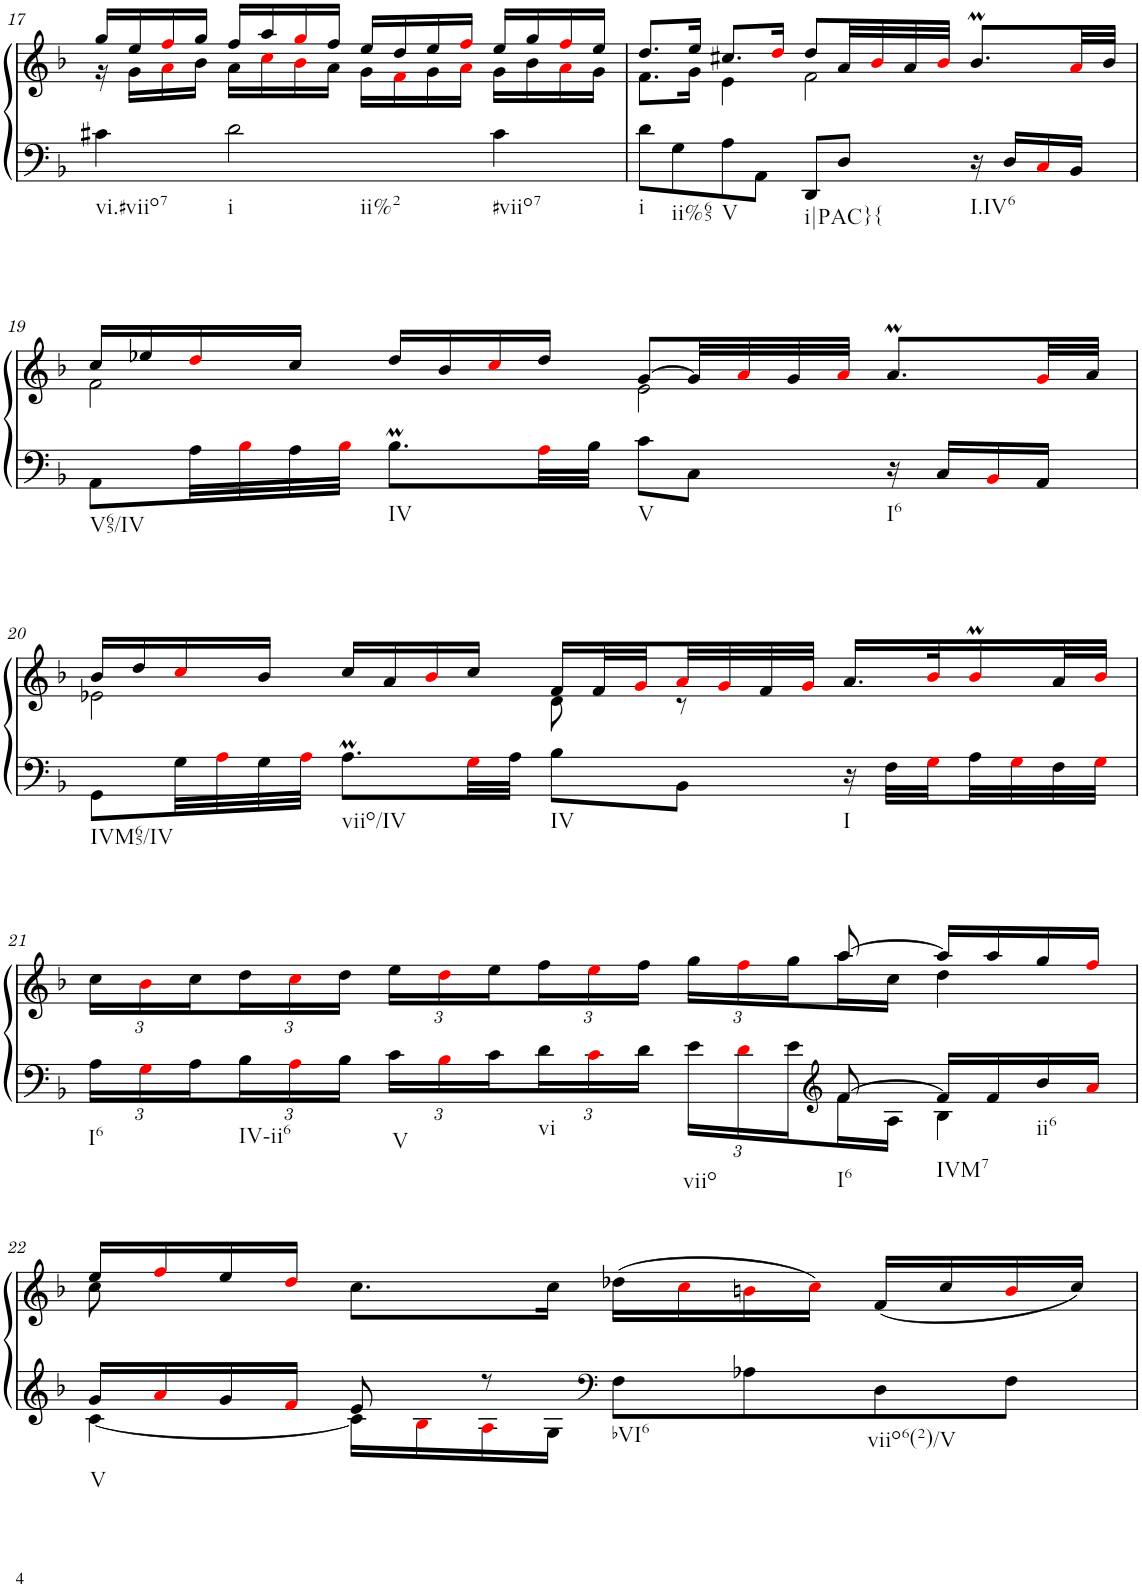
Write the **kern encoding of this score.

**kern	**kern
*part1	*part1
*staff2	*staff1
*I"Klavier linke Hand	*
!!LO:PB:g=z
*clefF4	*clefG2
*k[b-]	*k[b-]
*M4/4	*M4/4
=17	=17
*	*^
!LO:TX:b:t=vi.#viio7	!	!
4c#X\	16gg/LL	16r
.	16ee/	16g\LL
.	16ffi/	16ai\
.	16gg/JJ	16b-\JJ
!LO:TX:b:t=i	!	!
!LO:TX:b:t=ii%2	!	!
2d\	16ff/LL	16a\LL
.	16aa/	16cci\
.	16ggi/	16b-i\
.	16ff/JJ	16a\JJ
.	16ee/LL	16g\LL
.	16dd/	16fi\
.	16ee/	16g\
.	16ffi/JJ	16ai\JJ
!LO:TX:b:t=#viio7	!	!
4c#\	16ee/LL	16g\LL
.	16gg/	16b-\
.	16ffi/	16ai\
.	16ee/JJ	16g\JJ
=18	=18	=18
!LO:TX:b:t=i	!	!
8d\L	8.dd/L	8.f\L
!LO:TX:b:t=ii%65	!	!
8G\	.	.
.	16ee/Jk	16g\Jk
!LO:TX:b:t=V	!	!
8A\	8.cc#X/L	4e\
8AA\J	.	.
.	16ddi/Jk	.
!LO:TX:b:t=i|PAC}{	!	!
8DD/L	8dd/L	2f\
8D/J	32a/LL	.
.	32b-i/	.
.	32a/	.
.	32b-i/JJJ	.
!LO:TX:b:t=I.IV6	!	!
16r	8.b-M/L	.
16D/LL	.	.
16Ci/	.	.
16BB-/JJ	32ai/LL	.
.	32b-/JJJ	.
!!LO:LB:g=z	!!
=19	=19	=19
!LO:TX:b:t=V65/IV	!	!
8AA\L	16cc/LL	2f\
.	16ee-X/	.
32A\LL	16ddi/	.
32B-i\	.	.
32A\	16cc/JJ	.
32B-i\JJJ	.	.
!LO:TX:b:t=IV	!	!
8.B-M\L	16dd/LL	.
.	16b-/	.
.	16cci/	.
32Ai\LL	16dd/JJ	.
32B-\JJJ	.	.
!LO:TX:b:t=V	!	!
8c\L	[8g/L	2e\
8C\J	32g/LL]	.
.	32ai/	.
.	32g/	.
.	32ai/JJJ	.
!LO:TX:b:t=I6	!	!
16r	8.am/L	.
16C/LL	.	.
16BB-i/	.	.
16AA/JJ	32gi/LL	.
.	32a/JJJ	.
!!LO:LB:g=z	!!
=20	=20	=20
!LO:TX:b:t=IVM65/IV	!	!
8GG\L	16b-/LL	2e-X\
.	16dd/	.
32G\LL	16cci/	.
32Ai\	.	.
32G\	16b-/JJ	.
32Ai\JJJ	.	.
!LO:TX:b:t=viio/IV	!	!
8.Am\L	16cc/LL	.
.	16a/	.
.	16b-i/	.
32Gi\LL	16cc/JJ	.
32A\JJJ	.	.
!LO:TX:b:t=IV	!	!
8B-\L	16f/LL	8d\
.	32f/L	.
.	32gi/	.
8BB-\J	32ai/	8r
.	32gi/	.
.	32f/	.
.	32gi/JJJ	.
!LO:TX:b:t=I	!	!
16r	16.a/LL	4ryy
32F\LLL	.	.
32Gi\	32b-i/K	.
32A\	16b-Mi/	.
32Gi\	.	.
32F\	32a/L	.
32Gi\JJJ	32b-i/JJJ	.
!!LO:LB:g=z	!!
=21	=21	=21
*^	*	*
*	*Xbrackettup	*	*Xbrackettup
!LO:TX:b:t=I6	!	!	!
!LO:TX:b:t=IV-ii6	!	!	!
!LO:TX:b:t=V	!	!	!
!LO:TX:b:t=vi	!	!	!
2ryy	24A\LL	2ryy	24cc\LL
.	24Gi\	.	24b-i\
.	24A\	.	24cc\
.	24B-\	.	24dd\
.	24Ai\	.	24cci\
.	24B-\JJ	.	24dd\JJ
.	24c\LL	.	24ee\LL
.	24B-i\	.	24ddi\
.	24c\	.	24ee\
.	24d\	.	24ff\
.	24ci\	.	24eei\
.	24d\JJ	.	24ff\JJ
!LO:TX:b:t=viio	!	!	!
8ryy	24e\LL	8ryy	24gg\LL
.	24di\	.	24ffi\
.	24e\	.	24gg\
*clefG2	*	*	*
!LO:TX:b:t=I6	!	!	!
[8f/	16f\	[8aa/	16aa\
.	16A\JJ	.	16cc\JJ
!LO:TX:b:t=IVM7	!	!	!
16f/LL]	4B-\	16aa/LL]	4dd\
16f/	.	16aa/	.
!LO:TX:b:t=ii6	!	!	!
16b-/	.	16gg/	.
16ai/JJ	.	16ffi/JJ	.
!!LO:LB:g=z	!!
=22	=22	=22	=22
!LO:TX:b:t=V	!	!	!
16g/LL	[4c\	16ee/LL	8cc\
16ai/	.	16ffi/	.
16g/	.	16ee/	2..ryy
16fi/JJ	.	16ddi/JJ	.
8e/	16c\LL]	8.cc\L	.
.	16B-i\	.	.
8r	16Ai\	.	.
.	16G\JJ	16cc\Jk	.
*clefF4	*	*	*
!LO:TX:b:t=bVI6	!	!	!
4ryy	8F\L	(16dd-X\LL	.
.	.	16cci\	.
.	8A-X\	16bni\	.
.	.	16cci\JJ)	.
!LO:TX:b:t=viio6(2)/V	!	!	!
4ryy	8D\	(16f/LL	.
.	.	16cc/	.
.	8F\J	16bi/	.
.	.	16cc/JJ)	.
*v	*v	*	*
*	*v	*v
=	=
*-	*-
